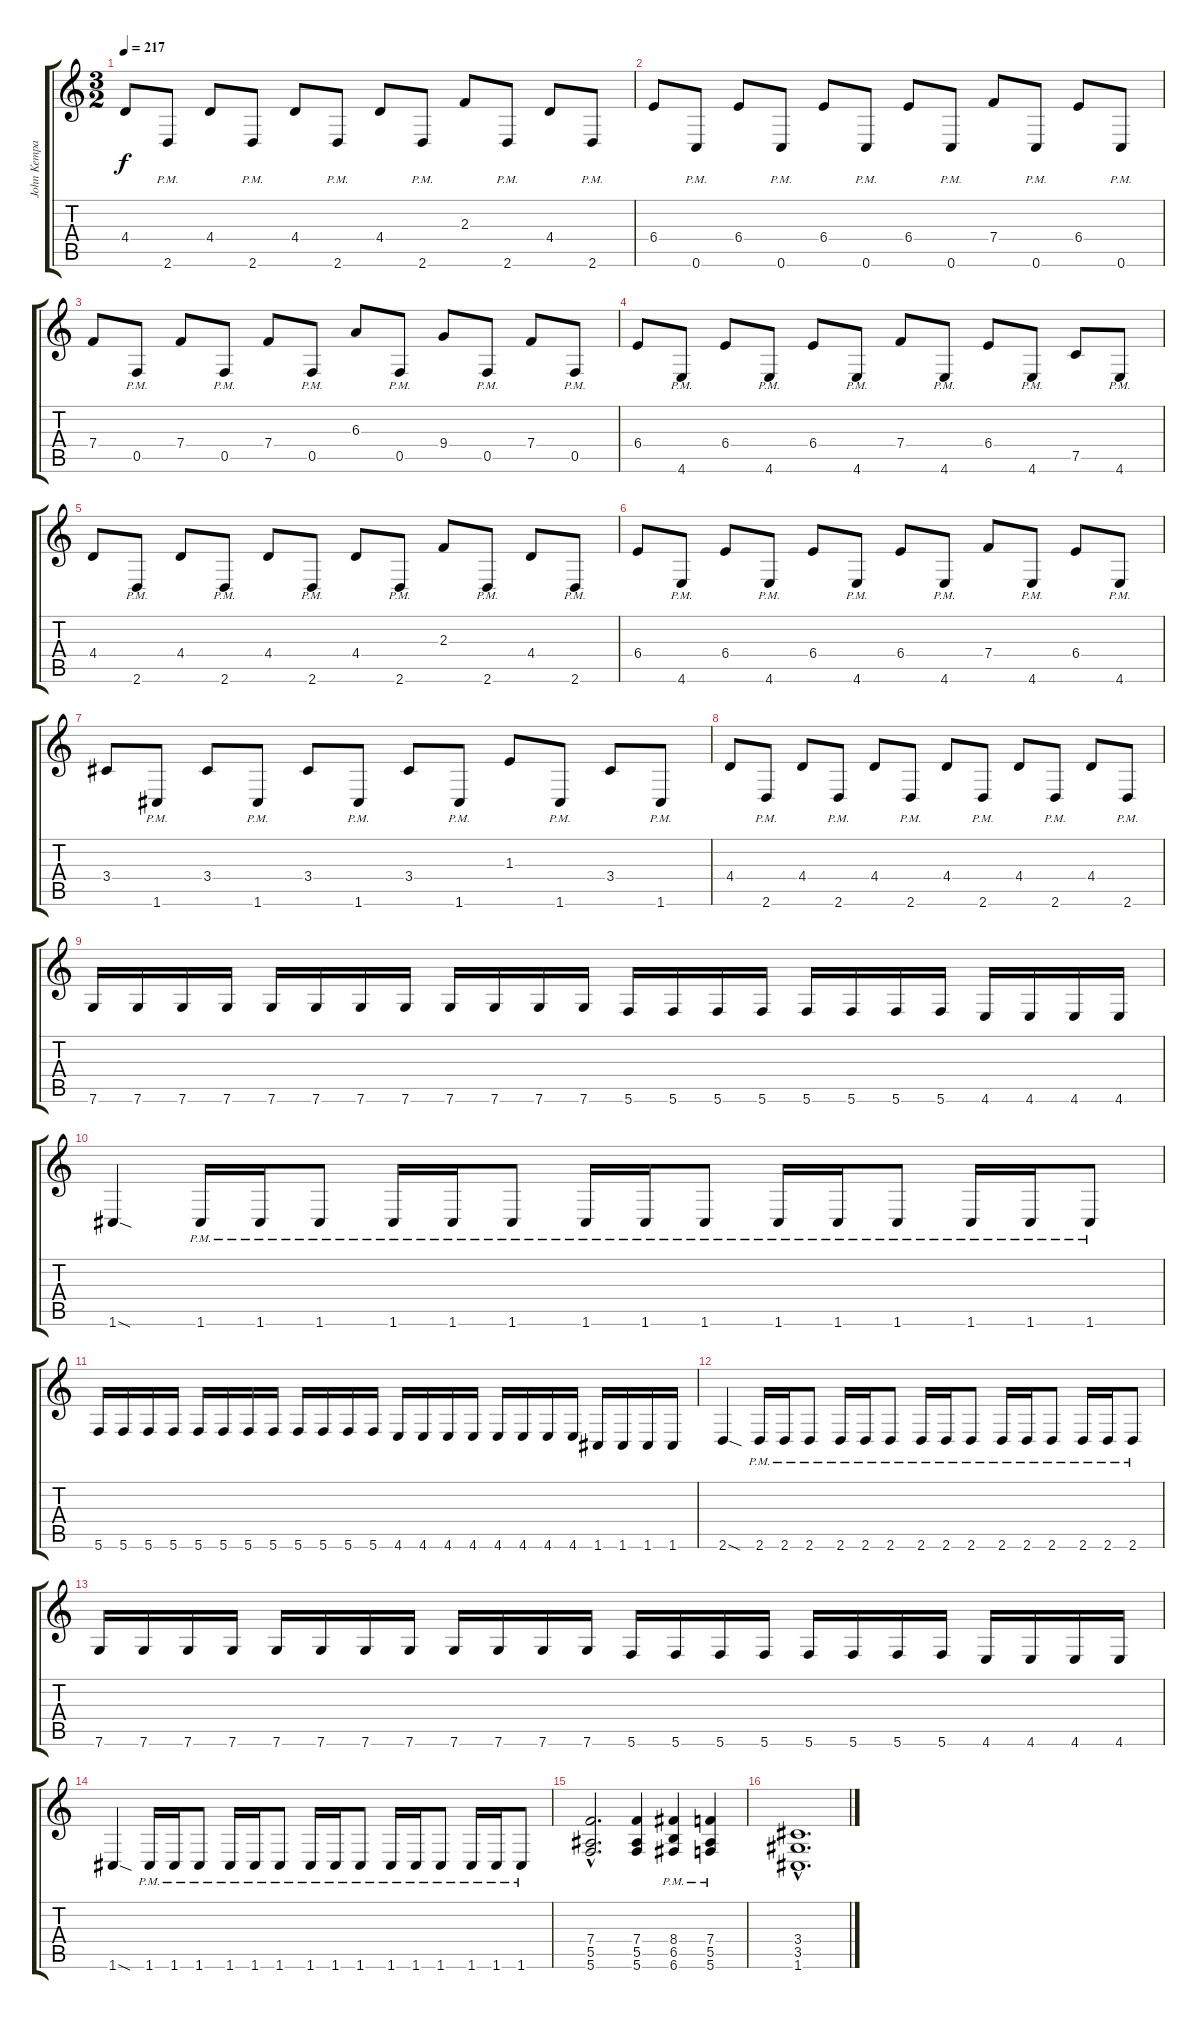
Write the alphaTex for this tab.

\track ("John Kempainen (Rhythm Guitar)" "John Kempa") {instrument distortionguitar}
\staff {score tabs}
\tuning (C4 G3 Eb3 Bb2 F2 C2) {hide}
\ts (3 2)
\tempo 217
\clef g2
\ks c
4.4.8{dy f} 2.6{pm}.8 4.4.8 2.6{pm}.8 4.4.8 2.6{pm}.8 4.4.8 2.6{pm}.8 2.3.8 2.6{pm}.8 4.4.8 2.6{pm}.8 |
6.4.8 0.6{pm}.8 6.4.8 0.6{pm}.8 6.4.8 0.6{pm}.8 6.4.8 0.6{pm}.8 7.4.8 0.6{pm}.8 6.4.8 0.6{pm}.8 |
7.4.8 0.5{pm}.8 7.4.8 0.5{pm}.8 7.4.8 0.5{pm}.8 6.3.8 0.5{pm}.8 9.4.8 0.5{pm}.8 7.4.8 0.5{pm}.8 |
6.4.8 4.6{pm}.8 6.4.8 4.6{pm}.8 6.4.8 4.6{pm}.8 7.4.8 4.6{pm}.8 6.4.8 4.6{pm}.8 7.5.8 4.6{pm}.8 |
4.4.8 2.6{pm}.8 4.4.8 2.6{pm}.8 4.4.8 2.6{pm}.8 4.4.8 2.6{pm}.8 2.3.8 2.6{pm}.8 4.4.8 2.6{pm}.8 |
6.4.8 4.6{pm}.8 6.4.8 4.6{pm}.8 6.4.8 4.6{pm}.8 6.4.8 4.6{pm}.8 7.4.8 4.6{pm}.8 6.4.8 4.6{pm}.8 |
3.4.8 1.6{pm}.8 3.4.8 1.6{pm}.8 3.4.8 1.6{pm}.8 3.4.8 1.6{pm}.8 1.3.8 1.6{pm}.8 3.4.8 1.6{pm}.8 |
4.4.8 2.6{pm}.8 4.4.8 2.6{pm}.8 4.4.8 2.6{pm}.8 4.4.8 2.6{pm}.8 4.4.8 2.6{pm}.8 4.4.8 2.6{pm}.8 |
7.6.16 7.6.16 7.6.16 7.6.16 7.6.16 7.6.16 7.6.16 7.6.16 7.6.16 7.6.16 7.6.16 7.6.16 5.6.16 5.6.16 5.6.16 5.6.16 5.6.16 5.6.16 5.6.16 5.6.16 4.6.16 4.6.16 4.6.16 4.6.16 |
1.6{sod}.4 1.6{pm}.16 1.6{pm}.16 1.6{pm}.8 1.6{pm}.16 1.6{pm}.16 1.6{pm}.8 1.6{pm}.16 1.6{pm}.16 1.6{pm}.8 1.6{pm}.16 1.6{pm}.16 1.6{pm}.8 1.6{pm}.16 1.6{pm}.16 1.6{pm}.8 |
5.6.16 5.6.16 5.6.16 5.6.16 5.6.16 5.6.16 5.6.16 5.6.16 5.6.16 5.6.16 5.6.16 5.6.16 4.6.16 4.6.16 4.6.16 4.6.16 4.6.16 4.6.16 4.6.16 4.6.16 1.6.16 1.6.16 1.6.16 1.6.16 |
2.6{sod}.4 2.6{pm}.16 2.6{pm}.16 2.6{pm}.8 2.6{pm}.16 2.6{pm}.16 2.6{pm}.8 2.6{pm}.16 2.6{pm}.16 2.6{pm}.8 2.6{pm}.16 2.6{pm}.16 2.6{pm}.8 2.6{pm}.16 2.6{pm}.16 2.6{pm}.8 |
7.6.16 7.6.16 7.6.16 7.6.16 7.6.16 7.6.16 7.6.16 7.6.16 7.6.16 7.6.16 7.6.16 7.6.16 5.6.16 5.6.16 5.6.16 5.6.16 5.6.16 5.6.16 5.6.16 5.6.16 4.6.16 4.6.16 4.6.16 4.6.16 |
1.6{sod}.4 1.6{pm}.16 1.6{pm}.16 1.6{pm}.8 1.6{pm}.16 1.6{pm}.16 1.6{pm}.8 1.6{pm}.16 1.6{pm}.16 1.6{pm}.8 1.6{pm}.16 1.6{pm}.16 1.6{pm}.8 1.6{pm}.16 1.6{pm}.16 1.6{pm}.8 |
(7.4{hac} 5.5{hac} 5.6{hac}).2{d} (7.4 5.5 5.6).4 (8.4{pm} 6.5{pm} 6.6{pm}).4 (7.4{pm} 5.5{pm} 5.6{pm}).4 |
(3.4{hac} 3.5{hac} 1.6{hac}).1{d}
